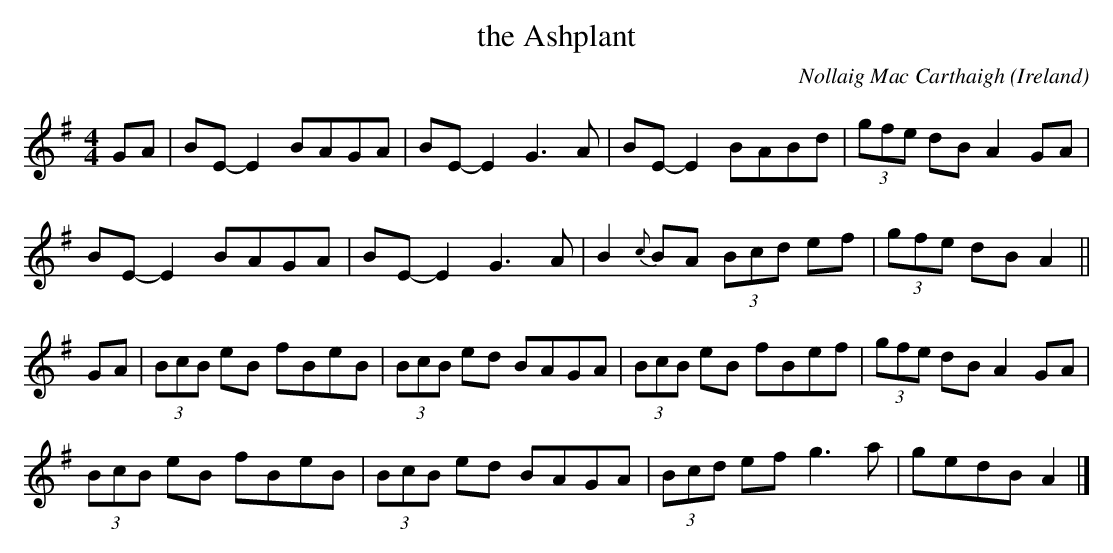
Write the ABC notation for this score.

X:1
T:the Ashplant
C:Nollaig Mac Carthaigh
L:1/8
M:4/4
O:Ireland
K:G major
GA | \
BE-E2 BAGA | BE-E2 G3A | BE-E2 BABd | (3gfe dB A2GA |
BE-E2 BAGA | BE-E2 G3A | B2 {c}BA (3Bcd ef | (3gfe dB A2 ||
GA | \
(3BcB eB fBeB | (3BcB ed BAGA | (3BcB eB fBef | (3gfe dB A2GA |
(3BcB eB fBeB | (3BcB ed BAGA | (3Bcd ef g3a | gedB A2 |]
